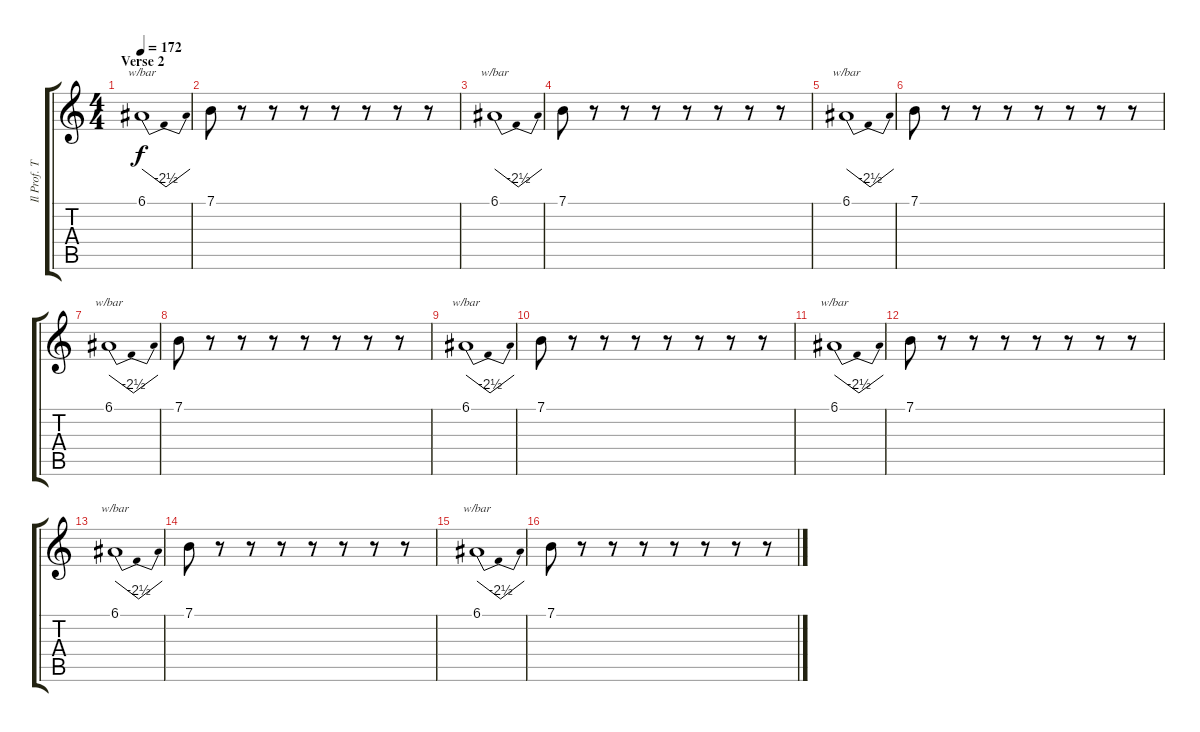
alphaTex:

\track ("Il Prof. Tetro (Keyboard 1)" "Il Prof. T") {instrument lead1square}
\staff {score tabs}
\tuning (E4 B3 G3 D3 A2 E2) {hide}
\ts (4 4)
\section ("" "Verse 2")
\tempo 172
\clef g2
\ks c
6.1.1{tbe (dip default 0 0 30 -10 60 0) dy f instrument lead6voice} |
7.1.8 r.8 r.8 r.8 r.8 r.8 r.8 r.8 |
6.1.1{tbe (dip default 0 0 30 -10 60 0)} |
7.1.8 r.8 r.8 r.8 r.8 r.8 r.8 r.8 |
6.1.1{tbe (dip default 0 0 30 -10 60 0)} |
7.1.8 r.8 r.8 r.8 r.8 r.8 r.8 r.8 |
6.1.1{tbe (dip default 0 0 30 -10 60 0)} |
7.1.8 r.8 r.8 r.8 r.8 r.8 r.8 r.8 |
6.1.1{tbe (dip default 0 0 30 -10 60 0)} |
7.1.8 r.8 r.8 r.8 r.8 r.8 r.8 r.8 |
6.1.1{tbe (dip default 0 0 30 -10 60 0)} |
7.1.8 r.8 r.8 r.8 r.8 r.8 r.8 r.8 |
6.1.1{tbe (dip default 0 0 30 -10 60 0)} |
7.1.8 r.8 r.8 r.8 r.8 r.8 r.8 r.8 |
6.1.1{tbe (dip default 0 0 30 -10 60 0)} |
7.1.8 r.8 r.8 r.8 r.8 r.8 r.8 r.8
